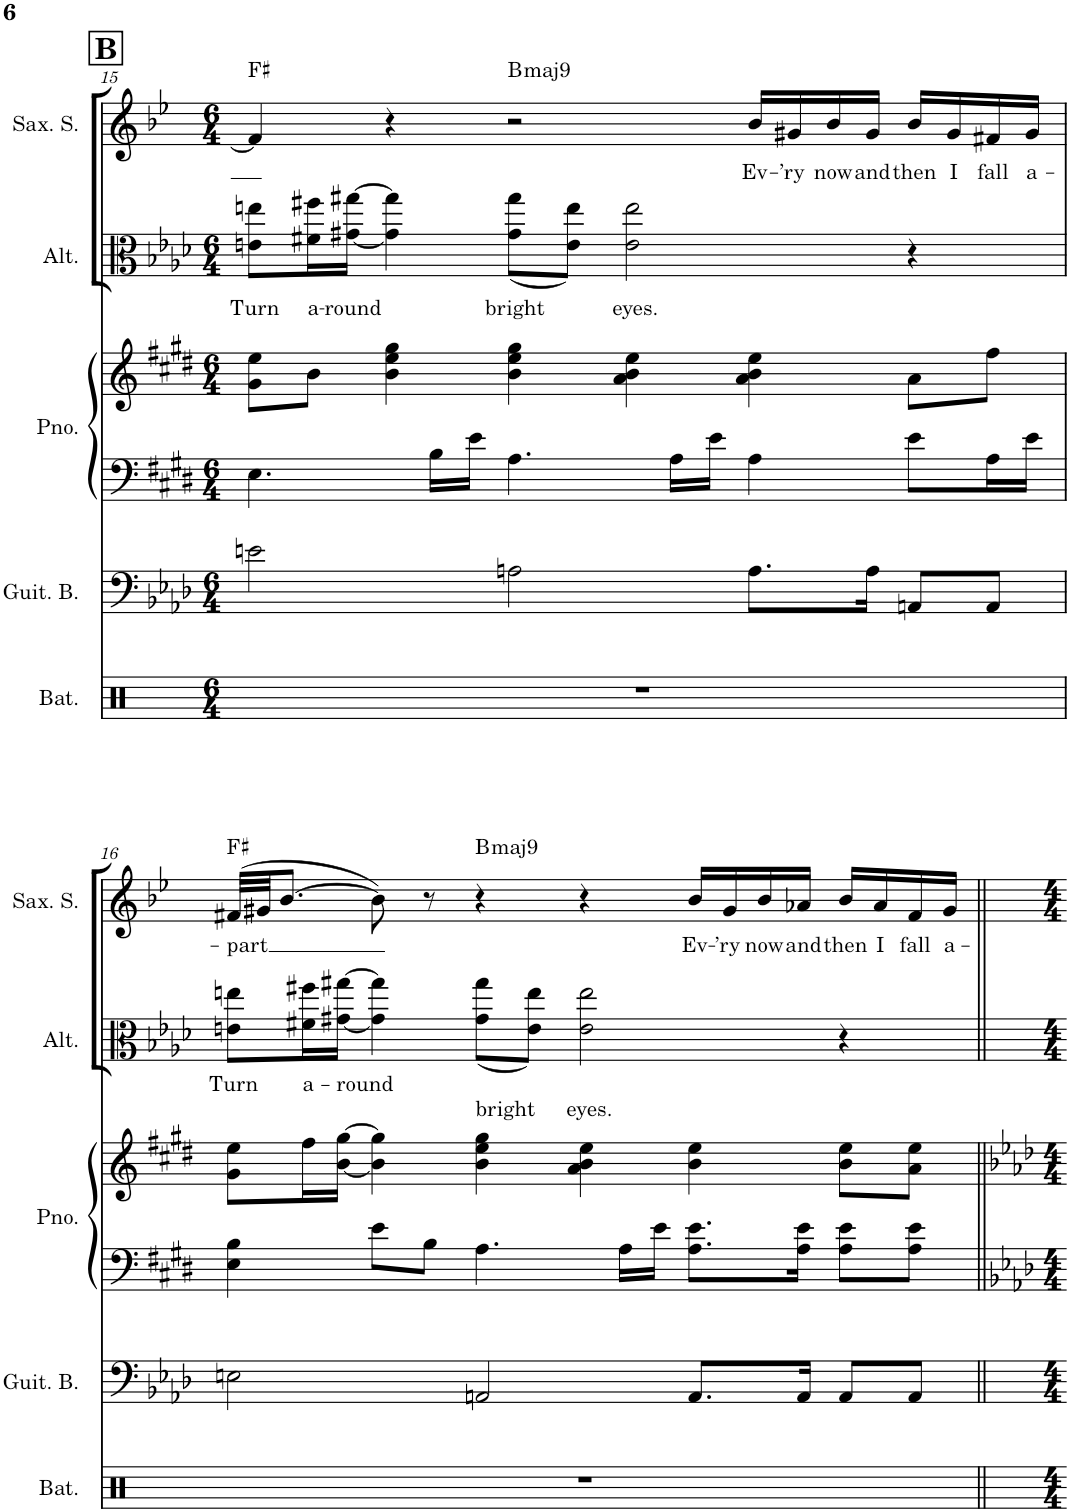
**kern	**kern	**kern	**kern	**kern	**text	**text	**kern	**text	**harte
*part5	*part4	*part3	*part3	*part2	*part2	*part2	*part1	*part1	*part1
*staff6	*staff5	*staff4	*staff3	*staff2	*staff2	*staff2	*staff1	*staff1	*
*I"Set de batterie	*I"Guitare basse	*I"Piano	*	*I"Altos	*	*	*I"Saxophone soprano	*	*
*I'Bat.	*I'Guit. B.	*I'Pno.	*	*I'Alt.	*	*	*I'Sax. S.	*	*
!!LO:PB:g=z
*clefX	*clefF4	*clefF4	*clefG2	*clefC3	*	*	*clefG2	*	*
*	*Trd7c12	*	*	*	*	*	*Trd1c2	*	*
*k[]	*k[b-e-a-d-]	*k[f#c#g#d#]	*k[f#c#g#d#]	*k[b-e-a-d-]	*	*	*k[b-e-]	*	*
*M6/4	*M6/4	*M6/4	*M6/4	*M6/4	*	*	*M6/4	*	*
!!LO:REH:place=s1:a:B:cj:fs=14:t=B
=15	=15	=15	=15	=15	=15	=15	=15	=15	=15
!	!	!	!	!	!LO:LY:b	!	!	!	!
1.r	2en\	4.E\	8g#\ 8ee\L	8en\ 8een\L	Turn	.	4f#/]	.	F#:maj
!	!	!	!	!	!LO:LY:b	!	!	!	!
.	.	.	8b\J	16f#X\ 16ff#X\L	a-	.	.	.	.
!	!	!	!	!	!LO:LY:b	!	!	!	!
.	.	.	.	[16g#X\ [16gg#X\JJ	-round	.	.	.	.
.	.	.	4b\ 4ee\ 4gg#\	4g#\] 4gg#\]	.	.	4r	.	.
.	.	16B\LL	.	.	.	.	.	.	.
.	.	16e\JJ	.	.	.	.	.	.	.
!	!	!	!	!	!LO:LY:b	!	!	!	!LO:H:kt=maj9
.	2An\	4.A\	4b\ 4ee\ 4gg#\	(<8g#\ 8gg#\L	bright	.	2r	.	B:maj9
.	.	.	.	8e\ 8ee\J)	.	.	.	.	.
!	!	!	!	!	!LO:LY:b	!	!	!	!
.	.	.	4a\ 4b\ 4ee\	2e\ 2ee\	eyes.	.	.	.	.
.	.	16A\LL	.	.	.	.	.	.	.
.	.	16e\JJ	.	.	.	.	.	.	.
!	!	!	!	!	!	!	!	!LO:LY:b	!
.	8.A\L	4A\	4a\ 4b\ 4ee\	.	.	.	16b-/LL	Ev-	.
!	!	!	!	!	!	!	!	!LO:LY:b	!
.	.	.	.	.	.	.	16g#X/	-’ry	.
!	!	!	!	!	!	!	!	!LO:LY:b	!
.	.	.	.	.	.	.	16b-/	now	.
!	!	!	!	!	!	!	!	!LO:LY:b	!
.	16A\Jk	.	.	.	.	.	16g#/JJ	and	.
!	!	!	!	!	!	!	!	!LO:LY:b	!
.	8AAn/L	8e\L	8a\L	4r	.	.	16b-/LL	then	.
!	!	!	!	!	!	!	!	!LO:LY:b	!
.	.	.	.	.	.	.	16g#/	I	.
!	!	!	!	!	!	!	!	!LO:LY:b	!
.	8AA/J	16A\L	8ff#\J	.	.	.	16f#X/	fall	.
!	!	!	!	!	!	!	!	!LO:LY:b	!
.	.	16e\JJ	.	.	.	.	16g#/JJ	a-	.
!!LO:LB:g=z
=16	=16	=16	=16	=16	=16	=16	=16	=16	=16
!	!	!	!	!	!LO:LY:b	!	!	!LO:LY:b	!
1.r	2En\	4E\ 4B\	8g#\ 8ee\L	8en\ 8een\L	Turn	.	(32f#X/LLL	-part	F#:maj
.	.	.	.	.	.	.	32g#X/JJ	.	.
.	.	.	.	.	.	.	[8.b-/J	.	.
!	!	!	!	!	!LO:LY:b	!	!	!	!
.	.	.	16ff#\L	16f#X\ 16ff#X\L	a-	.	.	.	.
!	!	!	!	!	!LO:LY:b	!	!	!	!
.	.	.	[16b\ [16gg#\JJ	[16g#X\ [16gg#X\JJ	-round	.	.	.	.
.	.	8e\L	4b\] 4gg#\]	4g#\] 4gg#\]	.	.	8b-\])	.	.
.	.	8B\J	.	.	.	.	8r	.	.
!	!	!	!	!	!	!LO:LY:b	!	!	!LO:H:kt=maj9
.	2AAn/	4.A\	4b\ 4ee\ 4gg#\	(<8g#\ 8gg#\L	.	-bright	4r	.	B:maj9
.	.	.	.	8e\ 8ee\J)	.	.	.	.	.
!	!	!	!	!	!	!LO:LY:b	!	!	!
.	.	.	4a\ 4b\ 4ee\	2e\ 2ee\	.	eyes.	4r	.	.
.	.	16A\LL	.	.	.	.	.	.	.
.	.	16e\JJ	.	.	.	.	.	.	.
!	!	!	!	!	!	!	!	!LO:LY:b	!
.	8.AA/L	8.A\ 8.e\L	4b\ 4ee\	.	.	.	16b-/LL	Ev-	.
!	!	!	!	!	!	!	!	!LO:LY:b	!
.	.	.	.	.	.	.	16g#/	-’ry	.
!	!	!	!	!	!	!	!	!LO:LY:b	!
.	.	.	.	.	.	.	16b-/	now	.
!	!	!	!	!	!	!	!	!LO:LY:b	!
.	16AA/Jk	16A\ 16e\Jk	.	.	.	.	16a-X/JJ	and	.
!	!	!	!	!	!	!	!	!LO:LY:b	!
.	8AA/L	8A\ 8e\L	8b\ 8ee\L	4r	.	.	16b-/LL	then	.
!	!	!	!	!	!	!	!	!LO:LY:b	!
.	.	.	.	.	.	.	16a-/	I	.
!	!	!	!	!	!	!	!	!LO:LY:b	!
.	8AA/J	8A\ 8e\J	8a\ 8ee\J	.	.	.	16f#/	fall	.
!	!	!	!	!	!	!	!	!LO:LY:b	!
.	.	.	.	.	.	.	16g#/JJ	a-	.
=||	=||	=||	=||	=||	=||	=||	=||	=||	=||
*-	*-	*-	*-	*-	*-	*-	*-	*-	*-
